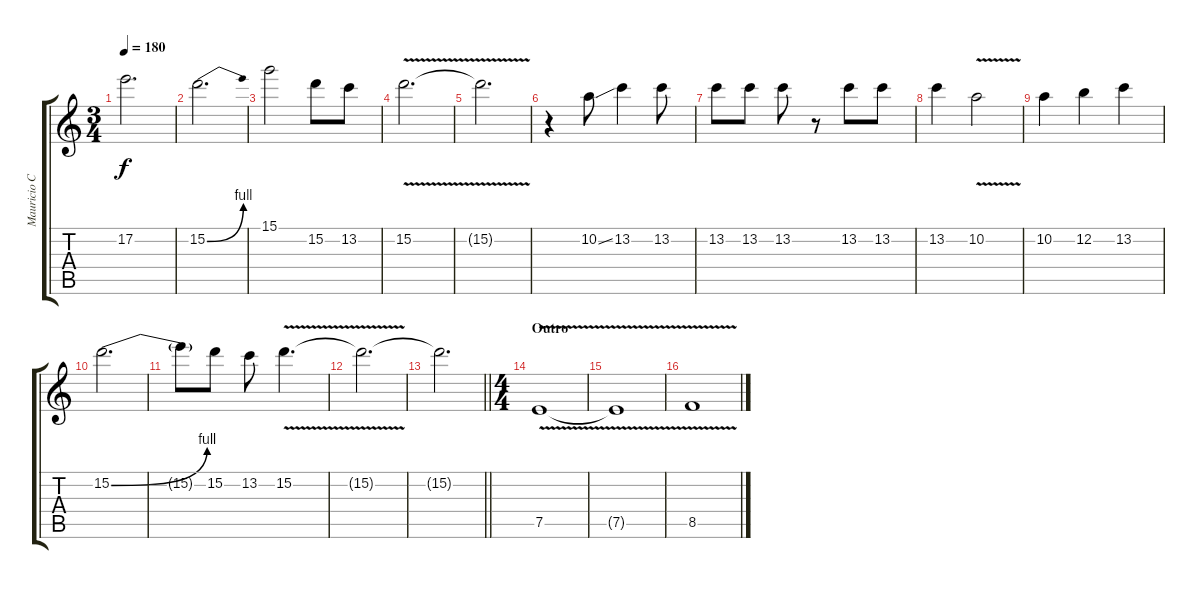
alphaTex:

\track ("Mauricio Calle" "Mauricio C") {instrument distortionguitar}
\staff {score tabs}
\tuning (E4 B3 G3 D3 A2 E2) {hide}
\ts (3 4)
\tempo 180
\clef g2
\ks c
17.2{t}.2{d dy f} |
15.2{be (bend 0 0 60 4)}.2{d} |
15.1.2 15.2.8 13.2.8 |
15.2{v}.2{d} |
15.2{t}.2{d} |
r.4 10.2{ss}.8 13.2.4 13.2.8 |
13.2.8 13.2.8 13.2.8 r.8 13.2.8 13.2.8 |
13.2.4 10.2{v}.2 |
10.2.4 12.2.4 13.2.4 |
15.2{be (bend 0 0 60 4)}.2{d} |
15.2{t}.8 15.2.8 13.2.8 15.2{v}.4{d} |
15.2{t}.2{d} |
\barLineRight lightlight
15.2{t}.2{d} |
\ts (4 4)
\section ("" "Outro")
7.5{v}.1 |
7.5{v t}.1 |
8.5{v}.1
